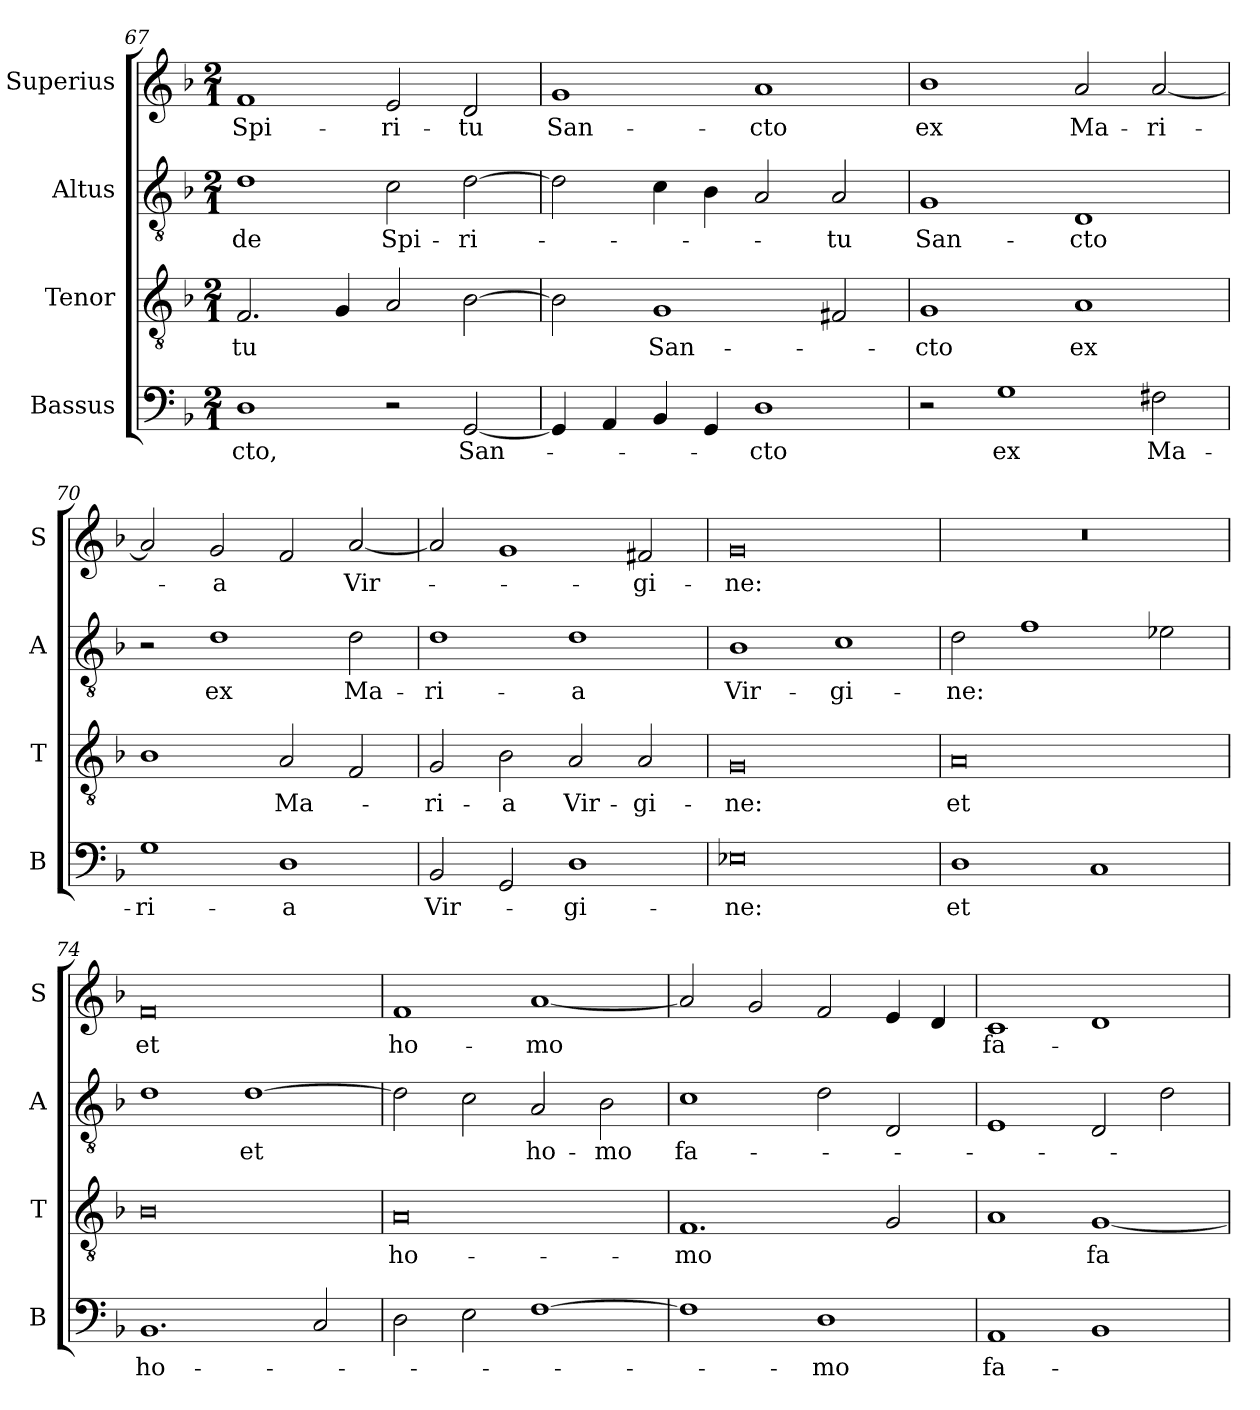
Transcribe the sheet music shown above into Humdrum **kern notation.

**kern	**text	**kern	**text	**kern	**text	**kern	**text
*part4	*part4	*part3	*part3	*part2	*part2	*part1	*part1
*staff4	*staff4	*staff3	*staff3	*staff2	*staff2	*staff1	*staff1
*I"Bassus	*	*I"Tenor	*	*I"Altus	*	*I"Superius	*
*I'B	*	*I'T	*	*I'A	*	*I'S	*
*clefF4	*	*clefGv2	*	*clefGv2	*	*clefG2	*
*k[b-]	*	*k[b-]	*	*k[b-]	*	*k[b-]	*
*M2/1	*	*M2/1	*	*M2/1	*	*M2/1	*
=67	=67	=67	=67	=67	=67	=67	=67
1D	-cto,	2.F	-tu	1d	de	1f	Spi-
.	.	4G	.	.	.	.	.
2r	.	2A	.	2c	Spi-	2e	-ri-
!	!LO:LY:i	!	!	!	!	!	!
[2GG	San-	[2B-	.	[2d	-ri-	2d	-tu
=68	=68	=68	=68	=68	=68	=68	=68
4GG]	.	2B-]	.	2d]	.	1g	San-
4AA	.	.	.	.	.	.	.
4BB-	.	1G	San-	4c	.	.	.
4GG	.	.	.	4B-	.	.	.
!	!LO:LY:i	!	!	!	!	!	!
1D	-cto	.	.	2A	.	1a	-cto
.	.	2F#X	.	2A	-tu	.	.
=69	=69	=69	=69	=69	=69	=69	=69
2r	.	1G	-cto	1G	San-	1b-	ex
1G	ex	.	.	.	.	.	.
.	.	1A	ex	1D	-cto	2a	Ma-
2F#X	Ma-	.	.	.	.	[2a	-ri-
=70	=70	=70	=70	=70	=70	=70	=70
1G	-ri-	1B-	.	2r	.	2a]	.
.	.	.	.	1d	ex	2g	-a
1D	-a	2A	Ma-	.	.	2f	.
.	.	2F	.	2d	Ma-	[2a	Vir-
=71	=71	=71	=71	=71	=71	=71	=71
2BB-	Vir-	2G	-ri-	1d	-ri-	2a]	.
2GG	.	2B-	-a	.	.	1g	.
1D	-gi-	2A	Vir-	1d	-a	.	.
.	.	2A	-gi-	.	.	2f#X	-gi-
=72	=72	=72	=72	=72	=72	=72	=72
0E-X	-ne:	0G	-ne:	1B-	Vir-	0g	-ne:
.	.	.	.	1c	-gi-	.	.
=73	=73	=73	=73	=73	=73	=73	=73
1D	et	0A	et	2d	-ne:	0r	.
.	.	.	.	1f	.	.	.
1C	.	.	.	.	.	.	.
.	.	.	.	2e-X	.	.	.
=74	=74	=74	=74	=74	=74	=74	=74
1.BB-	ho-	0B-	.	1d	.	0f	et
.	.	.	.	[1d	et	.	.
2C	.	.	.	.	.	.	.
=75	=75	=75	=75	=75	=75	=75	=75
2D	.	0A	ho-	2d]	.	1f	ho-
2E	.	.	.	2c	.	.	.
[1F	.	.	.	2A	ho-	[1a	-mo
.	.	.	.	2B-	-mo	.	.
=76	=76	=76	=76	=76	=76	=76	=76
1F]	.	1.F	-mo	1c	fa-	2a]	.
.	.	.	.	.	.	2g	.
1D	-mo	.	.	2d	.	2f	.
.	.	2G	.	2D	.	4e	.
.	.	.	.	.	.	4d	.
=77	=77	=77	=77	=77	=77	=77	=77
1AA	fa-	1A	.	1E	.	1c	fa-
1BB-	.	[1G	fa-	2D	.	1d	.
.	.	.	.	2d	.	.	.
=	=	=	=	=	=	=	=
*-	*-	*-	*-	*-	*-	*-	*-
